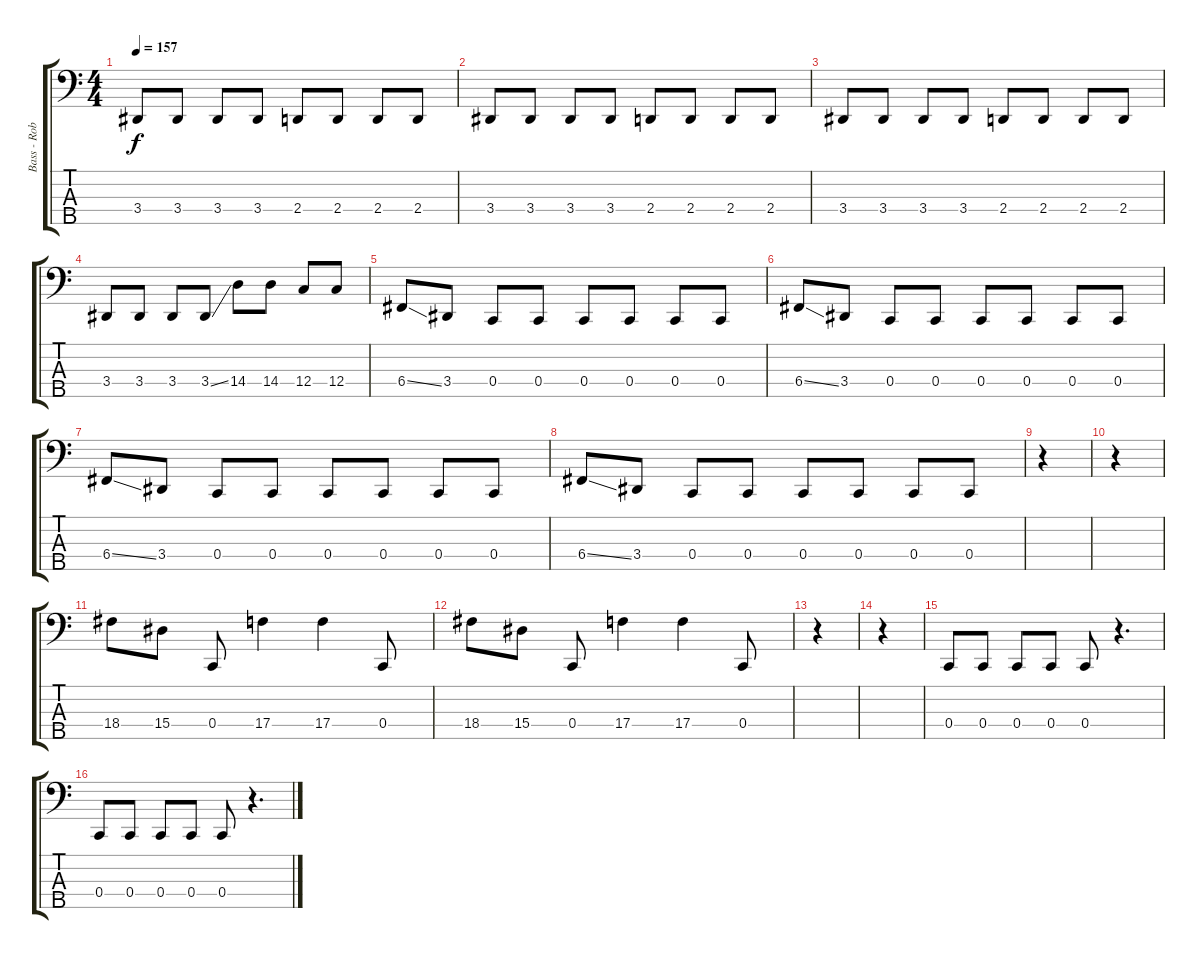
\track ("Bass - Rob Trujillo" "Bass - Rob") {instrument electricbasspick}
\staff {score tabs}
\tuning (F2 C2 G1 C1 A0) {hide}
\ts (4 4)
\tempo 157
\clef f4
\ks c
3.4.8{dy f} 3.4.8 3.4.8 3.4.8 2.4.8 2.4.8 2.4.8 2.4.8 |
3.4.8 3.4.8 3.4.8 3.4.8 2.4.8 2.4.8 2.4.8 2.4.8 |
3.4.8 3.4.8 3.4.8 3.4.8 2.4.8 2.4.8 2.4.8 2.4.8 |
3.4.8 3.4.8 3.4.8 3.4{ss}.8 14.4.8 14.4.8 12.4.8 12.4.8 |
6.4{ss}.8 3.4.8 0.4.8 0.4.8 0.4.8 0.4.8 0.4.8 0.4.8 |
6.4{ss}.8 3.4.8 0.4.8 0.4.8 0.4.8 0.4.8 0.4.8 0.4.8 |
6.4{ss}.8 3.4.8 0.4.8 0.4.8 0.4.8 0.4.8 0.4.8 0.4.8 |
6.4{ss}.8 3.4.8 0.4.8 0.4.8 0.4.8 0.4.8 0.4.8 0.4.8 |
r.4 |
r.4 |
18.4.8 15.4.8 0.4.8 17.4.4 17.4.4 0.4.8 |
18.4.8 15.4.8 0.4.8 17.4.4 17.4.4 0.4.8 |
r.4 |
r.4 |
0.4.8 0.4.8 0.4.8 0.4.8 0.4.8 r.4{d} |
0.4.8 0.4.8 0.4.8 0.4.8 0.4.8 r.4{d}
